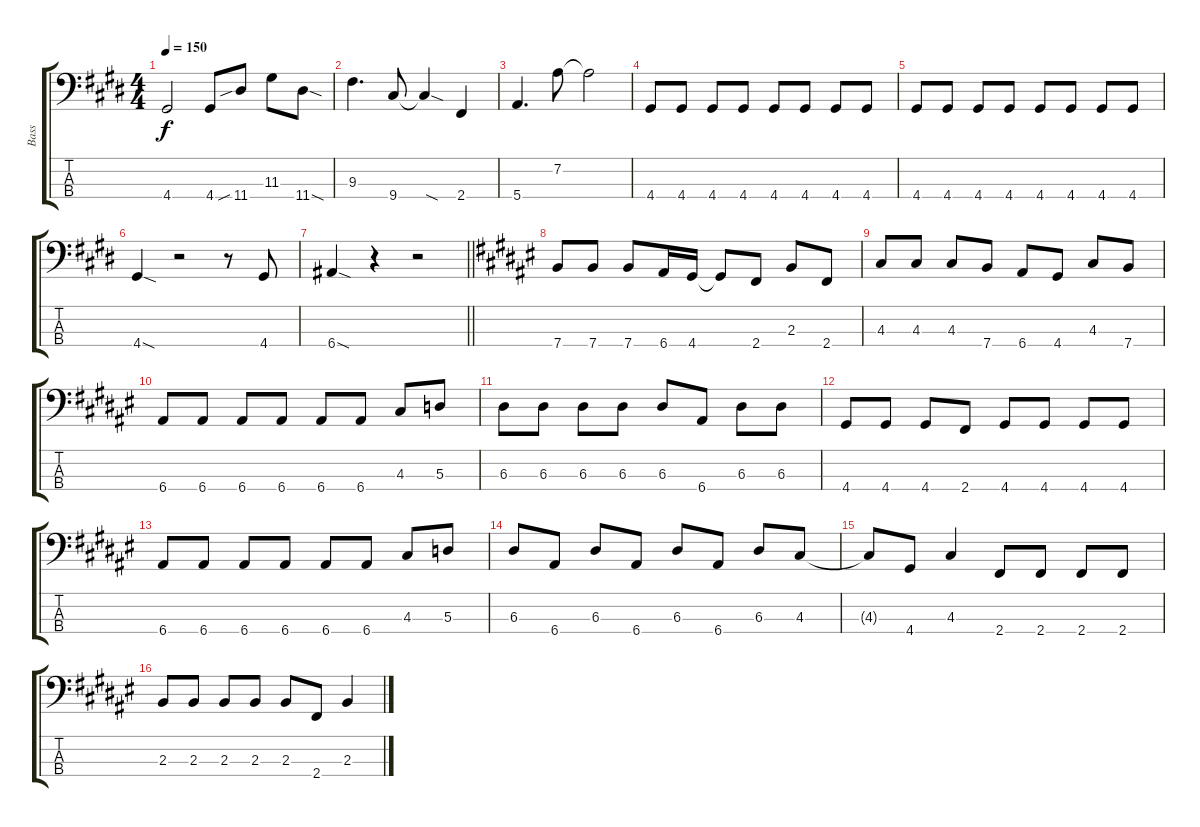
\track ("Bass" "Bass") {instrument electricbassfinger}
\staff {score tabs}
\tuning (G2 D2 A1 E1) {hide}
\ts (4 4)
\tempo 150
\clef f4
\ks e
4.4.2{dy f} 4.4.8 11.4{sib}.8 11.3.8 11.4{sod}.8 |
9.3.4{d} 9.4.8 9.4{sod t}.4 2.4.4 |
5.4.4{d} 7.2.8 7.2{t}.2 |
4.4.8 4.4.8 4.4.8 4.4.8 4.4.8 4.4.8 4.4.8 4.4.8 |
4.4.8 4.4.8 4.4.8 4.4.8 4.4.8 4.4.8 4.4.8 4.4.8 |
4.4{sod}.4 r.2 r.8 4.4.8 |
\barLineRight lightlight
6.4{sod}.4 r.4 r.2 |
\ks f#
7.4.8 7.4.8 7.4.8 6.4.16 4.4.16 4.4{t}.8 2.4.8 2.3.8 2.4.8 |
4.3.8 4.3.8 4.3.8 7.4.8 6.4.8 4.4.8 4.3.8 7.4.8 |
6.4.8 6.4.8 6.4.8 6.4.8 6.4.8 6.4.8 4.3.8 5.3.8 |
6.3.8 6.3.8 6.3.8 6.3.8 6.3.8 6.4.8 6.3.8 6.3.8 |
4.4.8 4.4.8 4.4.8 2.4.8 4.4.8 4.4.8 4.4.8 4.4.8 |
6.4.8 6.4.8 6.4.8 6.4.8 6.4.8 6.4.8 4.3.8 5.3.8 |
6.3.8 6.4.8 6.3.8 6.4.8 6.3.8 6.4.8 6.3.8 4.3.8 |
4.3{t}.8 4.4.8 4.3.4 2.4.8 2.4.8 2.4.8 2.4.8 |
2.3.8 2.3.8 2.3.8 2.3.8 2.3.8 2.4.8 2.3.4
